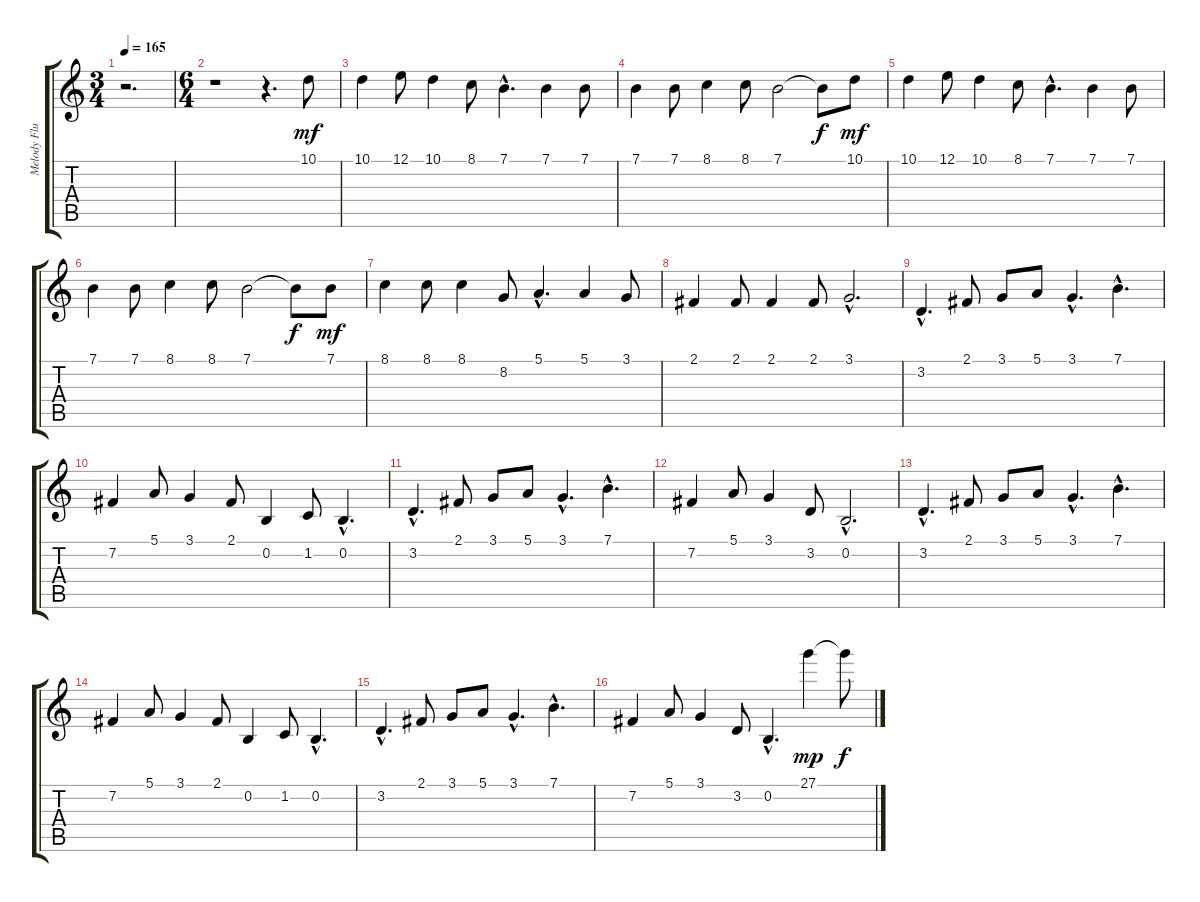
\track ("Melody Flute" "Melody Flu") {instrument flute}
\staff {score tabs}
\tuning (E4 B3 G3 D3 A2 E2) {hide}
\ts (3 4)
\tempo 165
\clef g2
\ks c
r.2{d dy f} |
\ts (6 4)
r.1 r.4{d} 10.1.8{dy mf volume 13 balance 3} |
10.1.4 12.1.8 10.1.4 8.1.8 7.1{hac}.4{d} 7.1.4 7.1.8 |
7.1.4 7.1.8 8.1.4 8.1.8 7.1.2 7.1{t}.8{dy f} 10.1.8{dy mf} |
10.1.4 12.1.8 10.1.4 8.1.8 7.1{hac}.4{d} 7.1.4 7.1.8 |
7.1.4 7.1.8 8.1.4 8.1.8 7.1.2 7.1{t}.8{dy f} 7.1.8{dy mf} |
8.1.4 8.1.8 8.1.4 8.2.8 5.1{hac}.4{d} 5.1.4 3.1.8 |
2.1.4 2.1.8 2.1.4 2.1.8 3.1{hac}.2{d} |
3.2{hac}.4{d} 2.1.8 3.1.8 5.1.8 3.1{hac}.4{d} 7.1{hac}.4{d} |
7.2.4 5.1.8 3.1.4 2.1.8 0.2.4 1.2.8 0.2{hac}.4{d} |
3.2{hac}.4{d} 2.1.8 3.1.8 5.1.8 3.1{hac}.4{d} 7.1{hac}.4{d} |
7.2.4 5.1.8 3.1.4 3.2.8 0.2{hac}.2{d} |
3.2{hac}.4{d} 2.1.8 3.1.8 5.1.8 3.1{hac}.4{d} 7.1{hac}.4{d} |
7.2.4 5.1.8 3.1.4 2.1.8 0.2.4 1.2.8 0.2{hac}.4{d} |
3.2{hac}.4{d} 2.1.8 3.1.8 5.1.8 3.1{hac}.4{d} 7.1{hac}.4{d} |
7.2.4 5.1.8 3.1.4 3.2.8 0.2{hac}.4{d} 27.1.4{dy mp} 27.1{t}.8{dy f}
